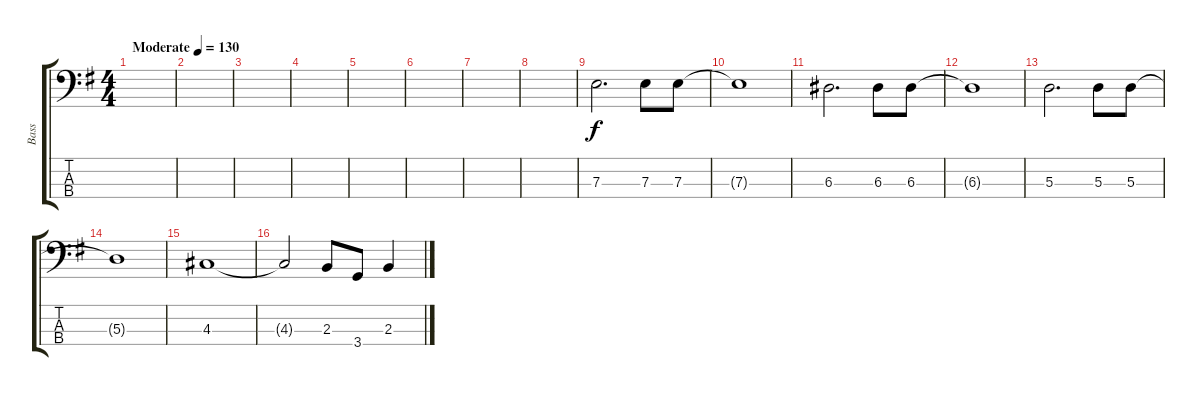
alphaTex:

\track ("Bass" "Bass") {instrument electricbassfinger}
\staff {score tabs}
\tuning (G2 D2 A1 E1) {hide}
\ts (4 4)
\tempo (130 "Moderate")
\clef f4
\ks g
|
|
|
|
|
|
|
|
7.3.2{d} 7.3.8 7.3.8 |
7.3{t}.1 |
6.3.2{d} 6.3.8 6.3.8 |
6.3{t}.1 |
5.3.2{d} 5.3.8 5.3.8 |
5.3{t}.1 |
4.3.1 |
4.3{t}.2 2.3.8 3.4.8 2.3.4
